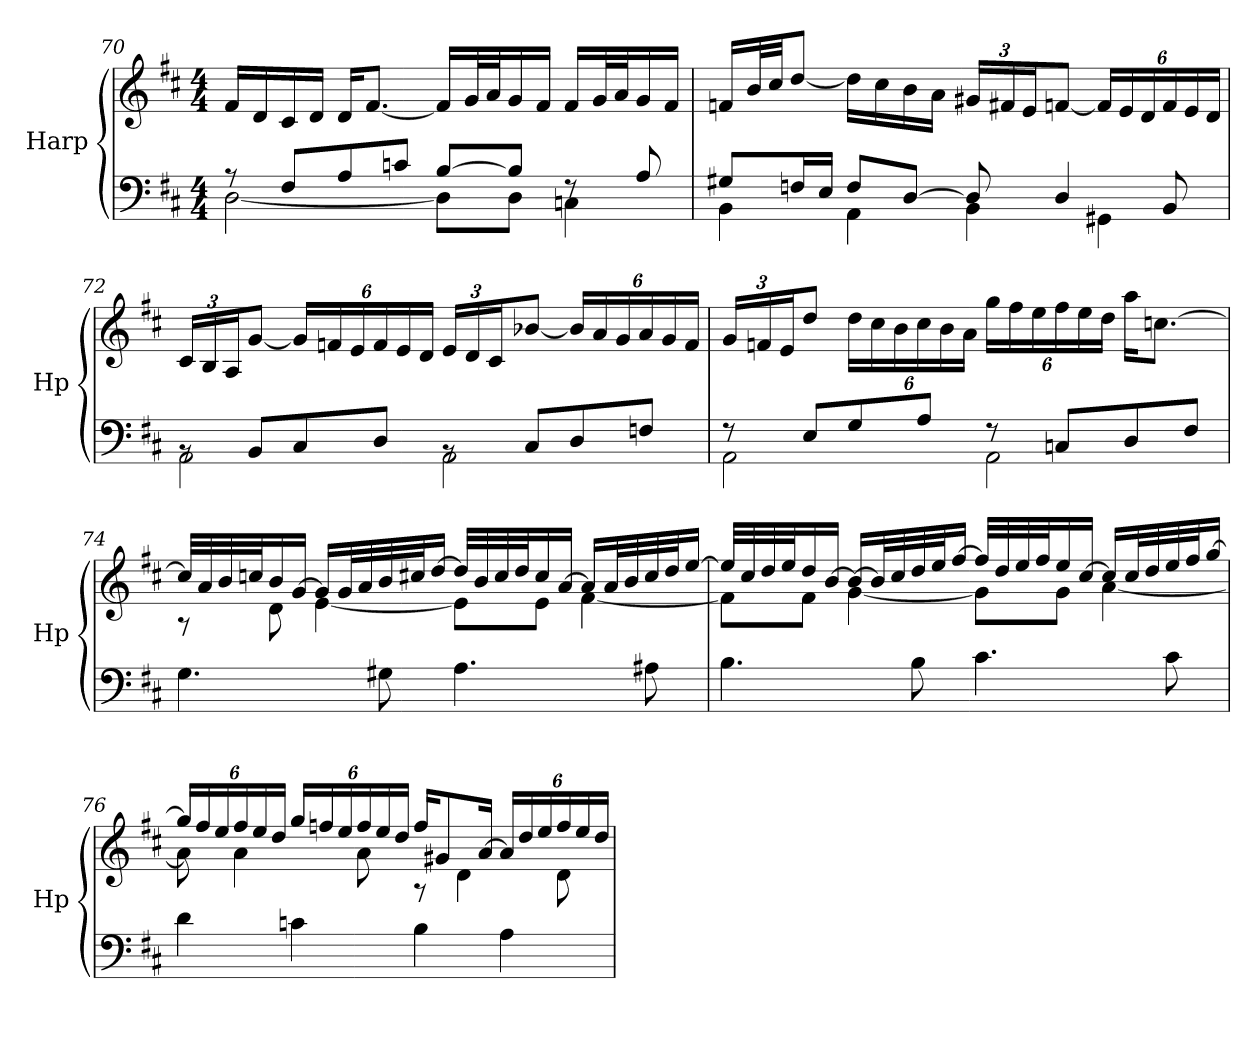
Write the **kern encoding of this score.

**kern	**kern
*part1	*part1
*staff2	*staff1
*I"Harp	*
*I'Hp	*
*clefF4	*clefG2
*k[f#c#]	*k[f#c#]
*M4/4	*M4/4
=70	=70
*^	*
8r	[2D\	16f#/LL
.	.	16d/
8F#/L	.	16c#/
.	.	16d/JJ
8A/	.	16d/KL
.	.	[8.f#/J
8cn/J	.	.
[8B/L	8D\L]	16f#/LL]
.	.	32g/L
.	.	32a/J
8B/J]	8D\J	16g/
.	.	16f#/JJ
8rF	4Cn\	16f#/LL
.	.	32g/L
.	.	32a/J
8A/	.	16g/
.	.	16f#/JJ
!!LO:LB:g=z
=71	=71	=71
8G#X/L	4BB\	16fn/LL
.	.	32b/L
.	.	32cc#/JJ
16Fn/L	.	[8dd/J
16E/JJ	.	.
8F/L	4AA\	16dd\LL]
.	.	16cc#\
[8D/J	.	16b\
.	.	16a\JJ
*	*	*Xbrackettup
8D/]	4BB\	24g#X/LL
.	.	24f#X/
.	.	24e/J
4D/	.	[8fn/J
.	4GG#X\	24f/LL]
.	.	24e/
.	.	24d/
8BB/	.	24f/
.	.	24e/
.	.	24d/JJ
=72	=72	=72
8rBB	2AA\	24c#/LL
.	.	24B/
.	.	24A/J
8BB/L	.	[8g/J
8C#/	.	24g/LL]
.	.	24fn/
.	.	24e/
8D/J	.	24f/
.	.	24e/
.	.	24d/JJ
8rBB	2AA\	24e/LL
.	.	24d/
.	.	24c#/J
8C#/L	.	[8b-X/J
8D/	.	24b-/LL]
.	.	24a/
.	.	24g/
8Fn/J	.	24a/
.	.	24g/
.	.	24f/JJ
!!LO:LB:g=z
=73	=73	=73
8r	2AA\	24g/LL
.	.	24fn/
.	.	24e/J
8E/L	.	8dd/J
8G/	.	24dd\LL
.	.	24cc#\
.	.	24b\
8A/J	.	24cc#\
.	.	24b\
.	.	24a\JJ
8r	2AA\	24gg\LL
.	.	24ff#\
.	.	24ee\
8Cn/L	.	24ff#\
.	.	24ee\
.	.	24dd\JJ
8D/	.	16aa\KL
.	.	[8.ccn\J
8F#/J	.	.
*v	*v	*
=74	=74
*	*^
4.G\	32cc/LLL]	8rA
.	32a/	.
.	32b/	.
.	32ccn/J	.
.	16b/	8d\
.	[16g/JJ	.
.	16g/LL]	[4e\
.	32g/L	.
.	32a/	.
8G#X\	32b/	.
.	32cc#X/J	.
.	[16dd/JJ	.
4.A\	32dd/LLL]	8e\L]
.	32b/	.
.	32cc#/	.
.	32dd/J	.
.	16cc#/	8e\J
.	[16a/JJ	.
.	16a/LL]	[4f#\
.	32a/L	.
.	32b/	.
8A#X\	32cc#/	.
.	32dd/J	.
.	[16ee/JJ	.
!!LO:LB:g=z	!!
=75	=75	=75
4.B\	32ee/LLL]	8f#\L]
.	32cc#/	.
.	32dd/	.
.	32ee/J	.
.	16dd/	8f#\J
.	[16b/JJ	.
.	16b/LL_	[4g\
.	32b/L]	.
.	32cc#/	.
8B\	32dd/	.
.	32ee/J	.
.	[16ff#/JJ	.
4.c#\	32ff#/LLL]	8g\L]
.	32dd/	.
.	32ee/	.
.	32ff#/J	.
.	16ee/	8g\J
.	[16cc#/JJ	.
.	16cc#/LL]	[4a\
.	32cc#/L	.
.	32dd/	.
8c#\	32ee/	.
.	32ff#/J	.
.	[16gg/JJ	.
!!LO:PB:g=z	!!
=76	=76	=76
4d\	24gg/LL]	8a\]
.	24ff#/	.
.	24ee/	.
.	24ff#/	4a\
.	24ee/	.
.	24dd/JJ	.
4cn\	24gg/LL	.
.	24ffn/	.
.	24ee/	.
.	24ff/	8a\
.	24ee/	.
.	24dd/JJ	.
4B\	16ff/KL	8rA
.	8g#X/	.
.	.	4d\
.	[16a/Jk	.
4A\	24a/LL]	.
.	24dd/	.
.	24ee/	.
.	24ff/	8d\
.	24ee/	.
.	24dd/JJ	.
*	*v	*v
=	=
*-	*-
